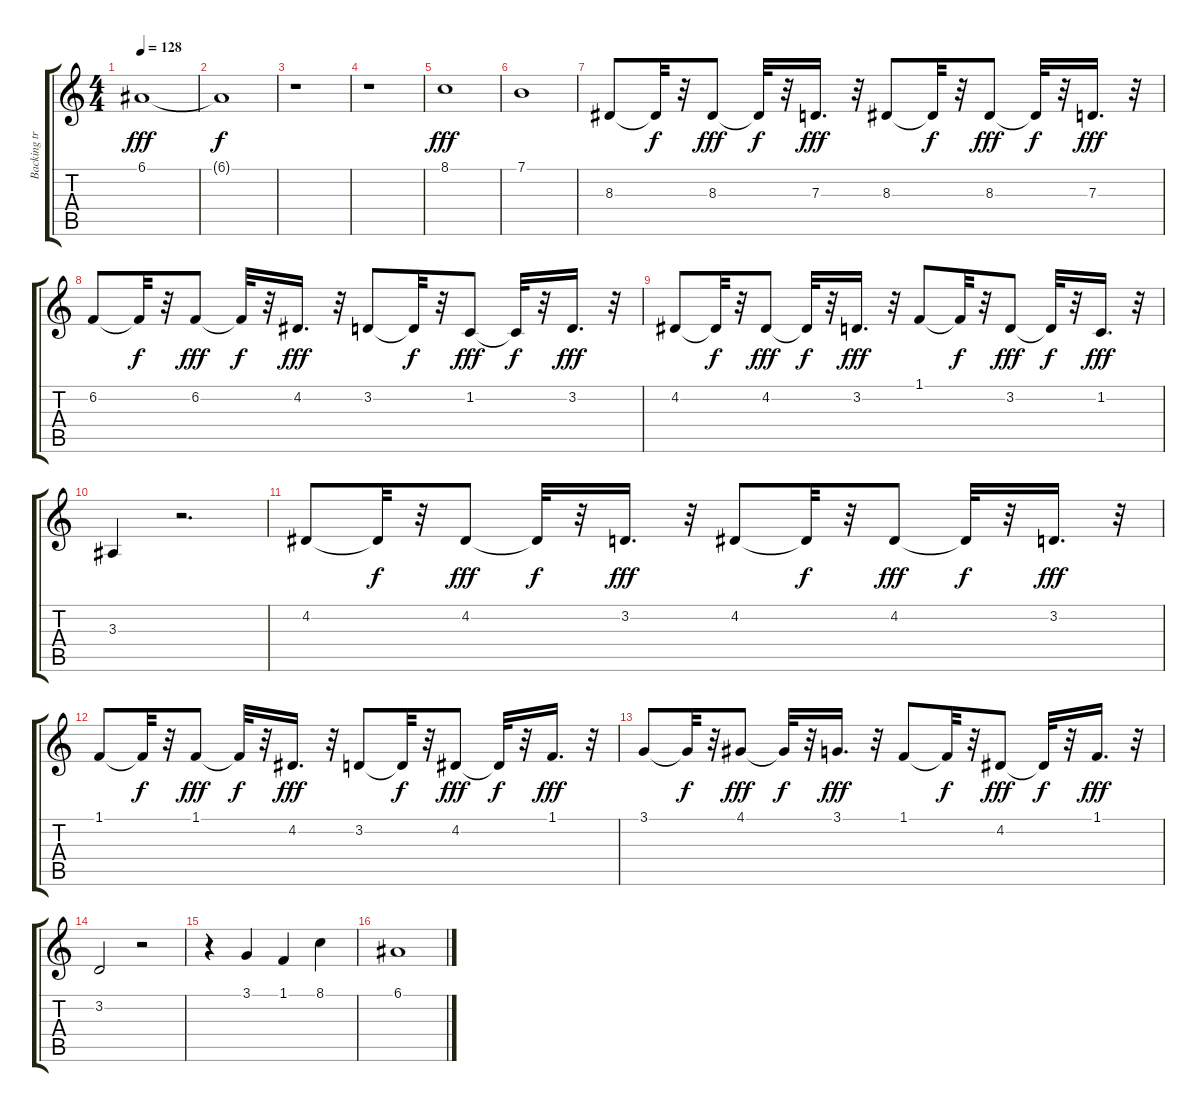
\track ("Backing track 2" "Backing tr") {instrument stringensemble1}
\staff {score tabs}
\tuning (E4 B3 G3 D3 A2 E2) {hide}
\ts (4 4)
\tempo 128
\clef g2
\ks c
6.1.1{dy fff} |
6.1{t}.1{dy f} |
r.1 |
r.1 |
8.1.1{dy fff} |
7.1.1 |
8.3.8 8.3{t}.32{dy f} r.32 8.3.8{dy fff} 8.3{t}.32{dy f} r.32 7.3.16{d dy fff} r.32 8.3.8 8.3{t}.32{dy f} r.32 8.3.8{dy fff} 8.3{t}.32{dy f} r.32 7.3.16{d dy fff} r.32 |
6.2.8 6.2{t}.32{dy f} r.32 6.2.8{dy fff} 6.2{t}.32{dy f} r.32 4.2.16{d dy fff} r.32 3.2.8 3.2{t}.32{dy f} r.32 1.2.8{dy fff} 1.2{t}.32{dy f} r.32 3.2.16{d dy fff} r.32 |
4.2.8 4.2{t}.32{dy f} r.32 4.2.8{dy fff} 4.2{t}.32{dy f} r.32 3.2.16{d dy fff} r.32 1.1.8 1.1{t}.32{dy f} r.32 3.2.8{dy fff} 3.2{t}.32{dy f} r.32 1.2.16{d dy fff} r.32 |
3.3.4 r.2{d} |
4.2.8 4.2{t}.32{dy f} r.32 4.2.8{dy fff} 4.2{t}.32{dy f} r.32 3.2.16{d dy fff} r.32 4.2.8 4.2{t}.32{dy f} r.32 4.2.8{dy fff} 4.2{t}.32{dy f} r.32 3.2.16{d dy fff} r.32 |
1.1.8 1.1{t}.32{dy f} r.32 1.1.8{dy fff} 1.1{t}.32{dy f} r.32 4.2.16{d dy fff} r.32 3.2.8 3.2{t}.32{dy f} r.32 4.2.8{dy fff} 4.2{t}.32{dy f} r.32 1.1.16{d dy fff} r.32 |
3.1.8 3.1{t}.32{dy f} r.32 4.1.8{dy fff} 4.1{t}.32{dy f} r.32 3.1.16{d dy fff} r.32 1.1.8 1.1{t}.32{dy f} r.32 4.2.8{dy fff} 4.2{t}.32{dy f} r.32 1.1.16{d dy fff} r.32 |
3.2.2 r.2 |
r.4 3.1.4 1.1.4 8.1.4 |
6.1.1
